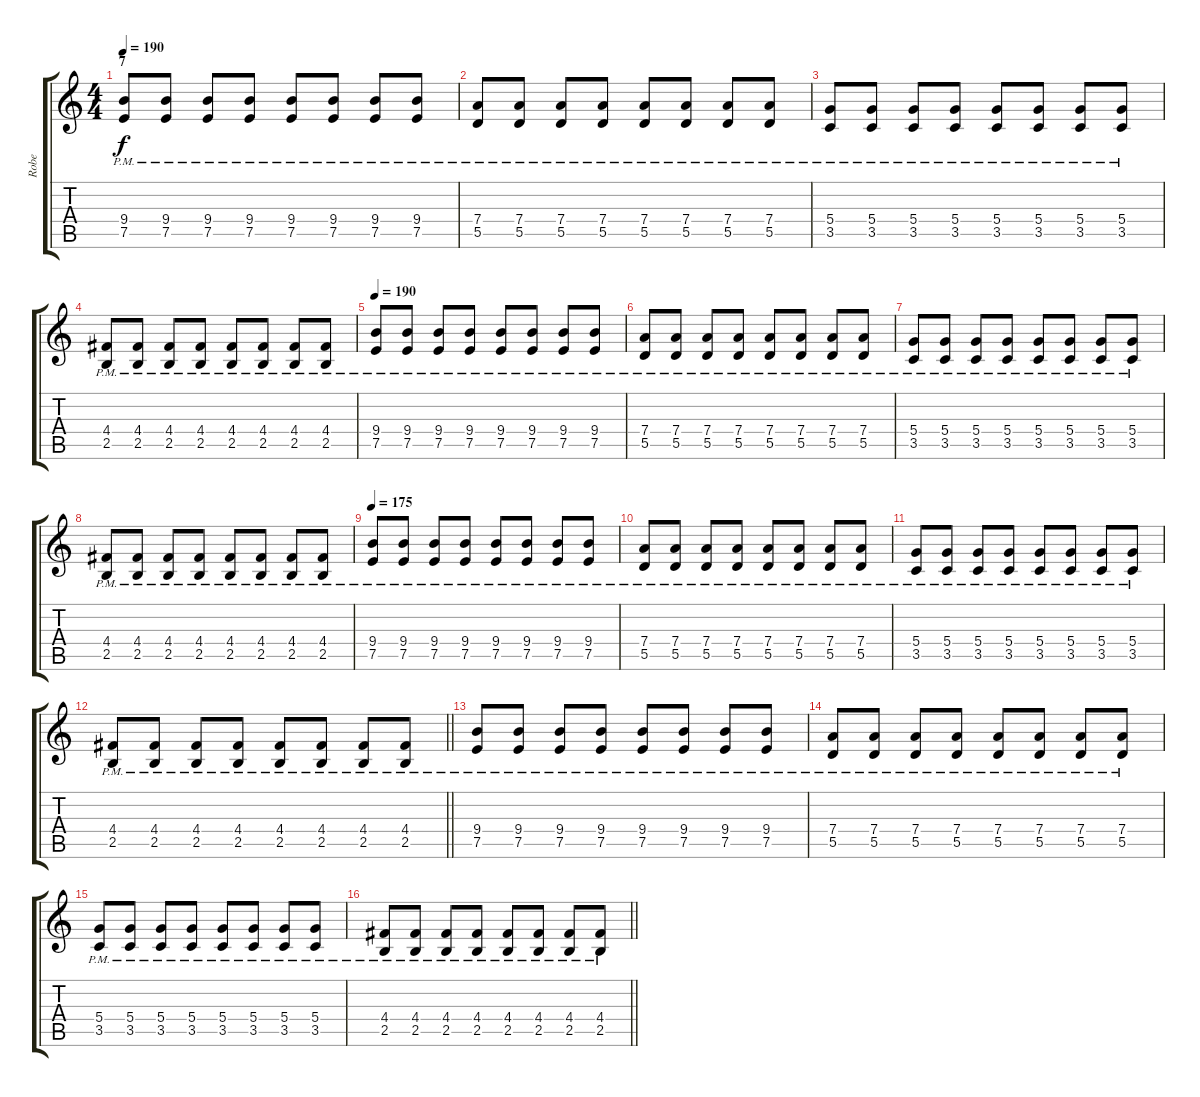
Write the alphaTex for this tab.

\track ("Robe" "Robe") {instrument acousticguitarsteel}
\staff {score tabs}
\tuning (E4 B3 G3 D3 A2 E2) {hide}
\ts (4 4)
\section ("" "7")
\tempo 310
\tempo 190
\clef g2
\ks c
(9.4 7.5{pm}).8{dy f volume 7 instrument overdrivenguitar} (9.4 7.5{pm}).8 (9.4 7.5{pm}).8 (9.4 7.5{pm}).8 (9.4 7.5{pm}).8 (9.4 7.5{pm}).8 (9.4 7.5{pm}).8 (9.4 7.5{pm}).8 |
(7.4 5.5{pm}).8{instrument overdrivenguitar} (7.4 5.5{pm}).8 (7.4 5.5{pm}).8 (7.4 5.5{pm}).8 (7.4 5.5{pm}).8 (7.4 5.5{pm}).8 (7.4 5.5{pm}).8 (7.4 5.5{pm}).8 |
(5.4 3.5{pm}).8{instrument overdrivenguitar} (5.4 3.5{pm}).8 (5.4 3.5{pm}).8 (5.4 3.5{pm}).8 (5.4 3.5{pm}).8 (5.4 3.5{pm}).8 (5.4 3.5{pm}).8 (5.4 3.5{pm}).8 |
(4.4 2.5{pm}).8{instrument overdrivenguitar} (4.4 2.5{pm}).8 (4.4 2.5{pm}).8 (4.4 2.5{pm}).8 (4.4 2.5{pm}).8 (4.4 2.5{pm}).8 (4.4 2.5{pm}).8 (4.4 2.5{pm}).8 |
\tempo 190
(9.4 7.5{pm}).8 (9.4 7.5{pm}).8 (9.4 7.5{pm}).8 (9.4 7.5{pm}).8 (9.4 7.5{pm}).8 (9.4 7.5{pm}).8 (9.4 7.5{pm}).8 (9.4 7.5{pm}).8 |
(7.4 5.5{pm}).8{instrument overdrivenguitar} (7.4 5.5{pm}).8 (7.4 5.5{pm}).8 (7.4 5.5{pm}).8 (7.4 5.5{pm}).8 (7.4 5.5{pm}).8 (7.4 5.5{pm}).8 (7.4 5.5{pm}).8 |
(5.4 3.5{pm}).8{instrument overdrivenguitar} (5.4 3.5{pm}).8 (5.4 3.5{pm}).8 (5.4 3.5{pm}).8 (5.4 3.5{pm}).8 (5.4 3.5{pm}).8 (5.4 3.5{pm}).8 (5.4 3.5{pm}).8 |
(4.4 2.5{pm}).8 (4.4 2.5{pm}).8 (4.4 2.5{pm}).8 (4.4 2.5{pm}).8 (4.4 2.5{pm}).8 (4.4 2.5{pm}).8 (4.4 2.5{pm}).8 (4.4 2.5{pm}).8 |
\tempo 175
(9.4 7.5{pm}).8 (9.4 7.5{pm}).8 (9.4 7.5{pm}).8 (9.4 7.5{pm}).8 (9.4 7.5{pm}).8 (9.4 7.5{pm}).8 (9.4 7.5{pm}).8 (9.4 7.5{pm}).8 |
(7.4 5.5{pm}).8{instrument overdrivenguitar} (7.4 5.5{pm}).8 (7.4 5.5{pm}).8 (7.4 5.5{pm}).8 (7.4 5.5{pm}).8 (7.4 5.5{pm}).8 (7.4 5.5{pm}).8 (7.4 5.5{pm}).8 |
(5.4 3.5{pm}).8{instrument overdrivenguitar} (5.4 3.5{pm}).8 (5.4 3.5{pm}).8 (5.4 3.5{pm}).8 (5.4 3.5{pm}).8 (5.4 3.5{pm}).8 (5.4 3.5{pm}).8 (5.4 3.5{pm}).8 |
\barLineRight lightlight
(4.4 2.5{pm}).8{instrument overdrivenguitar} (4.4 2.5{pm}).8 (4.4 2.5{pm}).8 (4.4 2.5{pm}).8 (4.4 2.5{pm}).8 (4.4 2.5{pm}).8 (4.4 2.5{pm}).8 (4.4 2.5{pm}).8 |
(9.4 7.5{pm}).8 (9.4 7.5{pm}).8 (9.4 7.5{pm}).8 (9.4 7.5{pm}).8 (9.4 7.5{pm}).8 (9.4 7.5{pm}).8 (9.4 7.5{pm}).8 (9.4 7.5{pm}).8 |
(7.4 5.5{pm}).8{instrument overdrivenguitar} (7.4 5.5{pm}).8 (7.4 5.5{pm}).8 (7.4 5.5{pm}).8 (7.4 5.5{pm}).8 (7.4 5.5{pm}).8 (7.4 5.5{pm}).8 (7.4 5.5{pm}).8 |
(5.4 3.5{pm}).8{instrument overdrivenguitar} (5.4 3.5{pm}).8 (5.4 3.5{pm}).8 (5.4 3.5{pm}).8 (5.4 3.5{pm}).8 (5.4 3.5{pm}).8 (5.4 3.5{pm}).8 (5.4 3.5{pm}).8 |
\barLineRight lightlight
(4.4 2.5{pm}).8{instrument overdrivenguitar} (4.4 2.5{pm}).8 (4.4 2.5{pm}).8 (4.4 2.5{pm}).8 (4.4 2.5{pm}).8 (4.4 2.5{pm}).8 (4.4 2.5{pm}).8 (4.4 2.5{pm}).8
